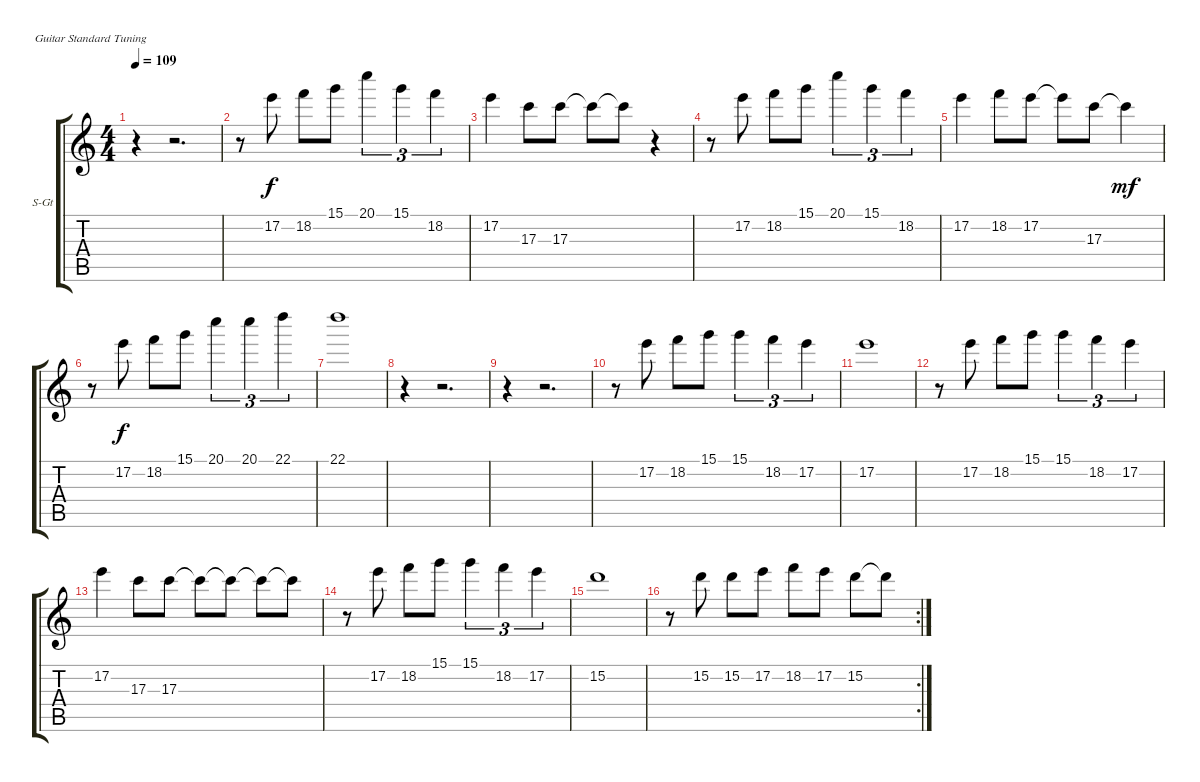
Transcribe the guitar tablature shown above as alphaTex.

\bracketExtendMode groupsimilarinstruments
\firstSystemTrackNameOrientation horizontal
\otherSystemsTrackNameOrientation horizontal
\track ("Piano" "S-Gt") {instrument acousticgrandpiano}
\staff {score tabs}
\tuning (E4 B3 G3 D3 A2 E2)
\displaytranspose 12
\ts (4 4)
\tempo 109
\clef g2
\ks c
r.4{dy f} r.2{d} |
r.8 17.2.8 18.2.8 15.1.8 20.1.4{tu (3 2)} 15.1.4{tu (3 2)} 18.2.4{tu (3 2)} |
17.2.4 17.3.8 17.3.8 17.3{t}.8 17.3{t}.8 r.4 |
r.8 17.2.8 18.2.8 15.1.8 20.1.4{tu (3 2)} 15.1.4{tu (3 2)} 18.2.4{tu (3 2)} |
17.2.4 18.2.8 17.2.8 17.2{t}.8 17.3.8 17.3{t}.4{dy mf} |
r.8 17.2.8{dy f} 18.2.8 15.1.8 20.1.4{tu (3 2)} 20.1.4{tu (3 2)} 22.1.4{tu (3 2)} |
22.1.1 |
r.4 r.2{d} |
r.4 r.2{d} |
r.8 17.2.8 18.2.8 15.1.8 15.1.4{tu (3 2)} 18.2.4{tu (3 2)} 17.2.4{tu (3 2)} |
17.2.1 |
r.8 17.2.8 18.2.8 15.1.8 15.1.4{tu (3 2)} 18.2.4{tu (3 2)} 17.2.4{tu (3 2)} |
17.2.4 17.3.8 17.3.8 17.3{t}.8 17.3{t}.8 17.3{t}.8 17.3{t}.8 |
r.8 17.2.8 18.2.8 15.1.8 15.1.4{tu (3 2)} 18.2.4{tu (3 2)} 17.2.4{tu (3 2)} |
15.2.1 |
\rc 2
r.8 15.2.8 15.2.8 17.2.8 18.2.8 17.2.8 15.2.8 15.2{t}.8
